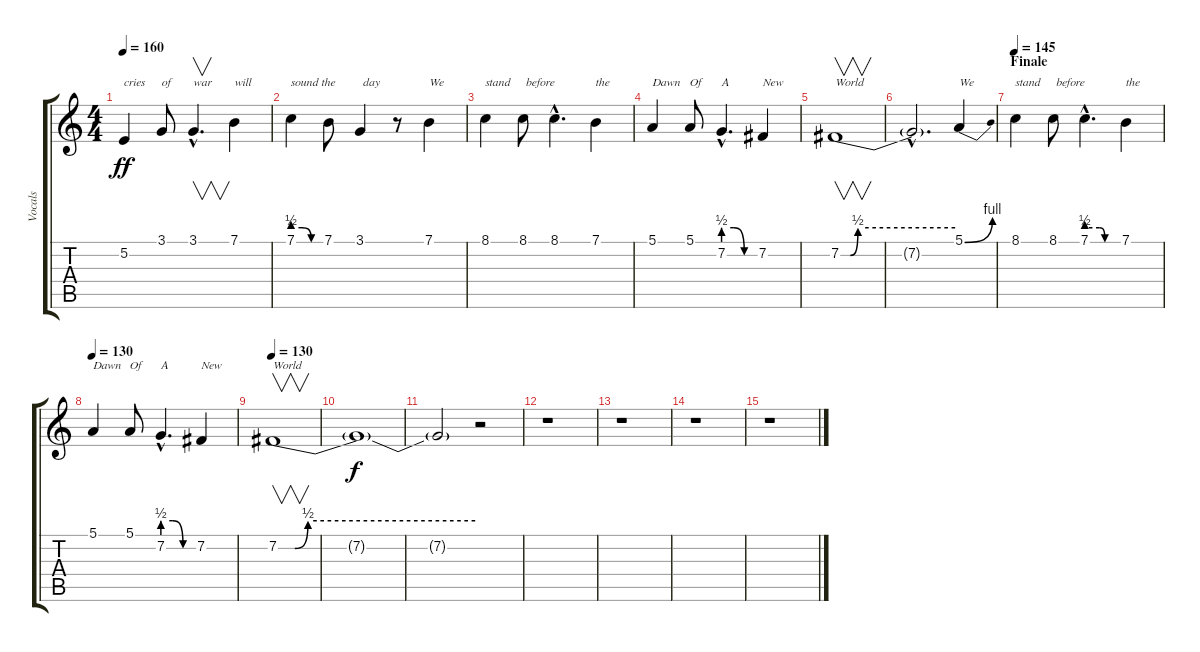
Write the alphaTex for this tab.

\track ("Vocals" "Vocals") {instrument lead2sawtooth}
\staff {score tabs}
\tuning (E4 B3 G3 D3 A2 E2) {hide}
\ts (4 4)
\tempo 160
\clef g2
\ks c
5.2.4{txt "cries" dy ff} 3.1.8{txt "of"} 3.1{hac}.4{v d txt "war"} 7.1.4{txt "will"} |
7.1{be (custom 0 2 20 2 40 0 60 0)}.4{txt "sound the"} 7.1.8 3.1.4{txt " day"} r.8 7.1.4{txt "We"} |
8.1.4{txt "stand"} 8.1.8{txt " before"} 8.1{hac}.4{d} 7.1.4{txt "the"} |
5.1.4{txt "Dawn"} 5.1.8{txt "Of"} 7.2{be (custom 0 2 20 2 40 0 60 0) hac}.4{d txt "A"} 7.2.4{txt "New"} |
7.2{be (custom 0 0 5 0 9 2 60 2)}.1{v txt "World"} |
7.2{hac t}.2{d} 5.1{be (bend 0 0 60 4)}.4{txt "We"} |
\section ("" "Finale")
\tempo 145
8.1.4{txt "stand"} 8.1.8{txt " before"} 7.1{be (custom 0 2 25 2 35 0 60 0) hac}.4{d} 7.1.4{txt "the"} |
\tempo 130
5.1.4{txt "Dawn"} 5.1.8{txt "Of"} 7.2{be (custom 0 2 20 2 40 0 60 0) hac}.4{d txt "A"} 7.2.4{txt "New"} |
\tempo 130
7.2{be (custom 0 0 5 0 9 2 60 2)}.1{v txt "World"} |
7.2{t}.1{dy f} |
7.2{t}.2{volume 0} r.2 |
r.1 |
r.1 |
r.1 |
r.1
